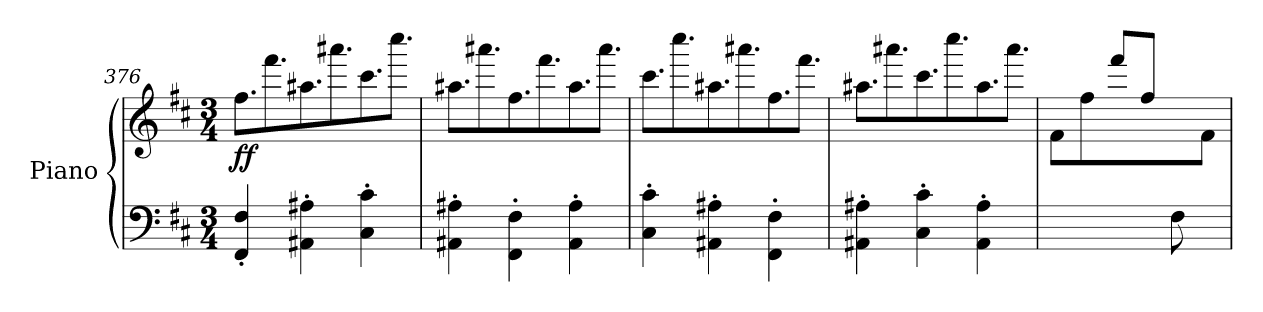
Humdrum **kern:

**kern	**kern	**dynam
*part1	*part1	*part1
*staff2	*staff1	*staff1/2
*I"Piano	*	*
*I'Pno	*	*
!!LO:PB:g=z
*clefF4	*clefG2	*
*k[f#c#]	*k[f#c#]	*
*D:	*D:	*
*M3/4	*M3/4	*
*	*Xtuplet	*
=376	=376	=376
!	!	!LO:DY:b
4FF#/' 4F#/'	12.ff#\L	ff
.	12.fff#\	.
4AA#X\' 4A#X\'	12.aa#X\	.
.	12.aaa#X\	.
4C#\' 4c#\'	12.ccc#\	.
.	12.cccc#\J	.
=377	=377	=377
4AA#X\' 4A#X\'	12.aa#X\L	.
.	12.aaa#X\	.
4FF#\' 4F#\'	12.ff#\	.
.	12.fff#\	.
4AA#\' 4A#\'	12.aa#\	.
.	12.aaa#\J	.
=378	=378	=378
4C#\' 4c#\'	12.ccc#\L	.
.	12.cccc#\	.
4AA#X\' 4A#X\'	12.aa#X\	.
.	12.aaa#X\	.
4FF#\' 4F#\'	12.ff#\	.
.	12.fff#\J	.
=379	=379	=379
4AA#X\' 4A#X\'	12.aa#X\L	.
.	12.aaa#X\	.
4C#\' 4c#\'	12.ccc#\	.
.	12.cccc#\	.
4AA#\' 4A#\'	12.aa#\	.
.	12.aaa#\J	.
=380	=380	=380
*	*^	*
4ryy	4ryy	8f#\L	.
.	.	8ff#\J	.
4ryy	8fff#/L	4.ryy	.
.	(8ff#/J	.	.
8F#\L	4ryy	.	.
8ryy	.	8f#\J	.
*	*v	*v	*
=	=	=
*-	*-	*-
